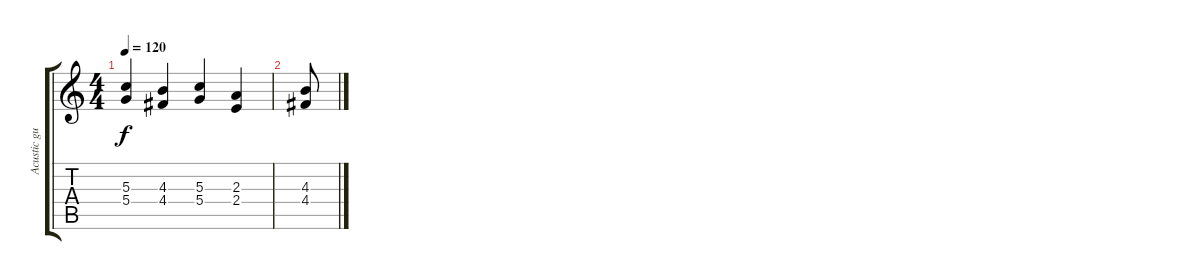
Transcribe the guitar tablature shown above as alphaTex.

\track ("Acustic guitar" "Acustic gu") {instrument acousticguitarsteel}
\staff {score tabs}
\tuning (E4 B3 G3 D3 A2 E2) {hide}
\ts (4 4)
\tempo 120
\clef g2
\ks c
(5.3 5.4).4{dy f} (4.3 4.4).4 (5.3 5.4).4 (2.3 2.4).4 |
(4.3 4.4).8
